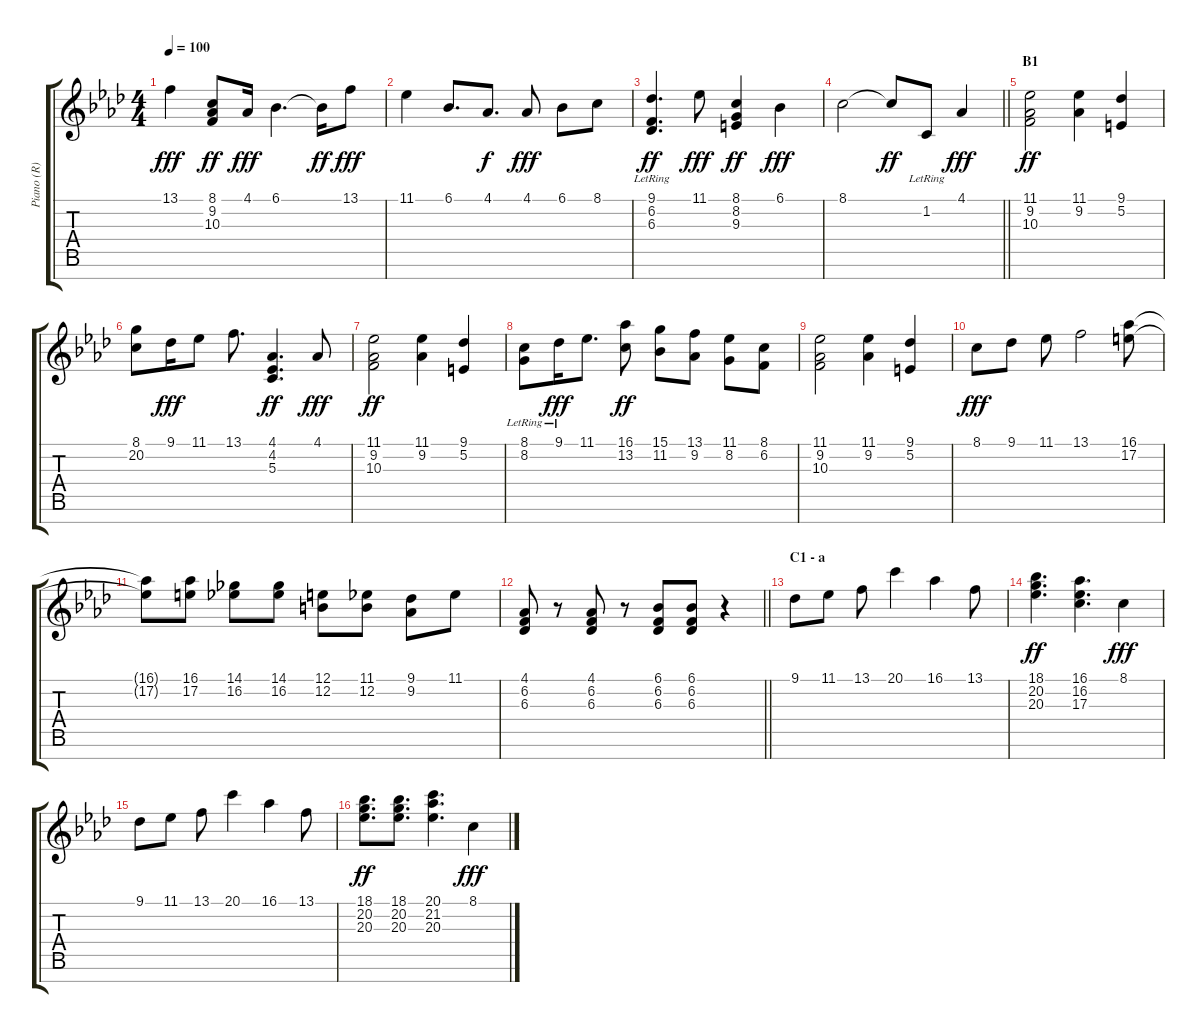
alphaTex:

\track ("Piano (R)" "Piano (R)") {instrument acousticgrandpiano}
\staff {score tabs}
\tuning (E4 B3 G3 D3 A2 E2 B1) {hide}
\ts (4 4)
\tempo 100
\clef g2
\ks ab
13.1.4{dy fff} (8.1 9.2 10.3).8{dy ff} 4.1.16{dy fff} 6.1.4{d} 6.1{t}.16{dy ff} 13.1.8{dy fff} |
11.1.4 6.1.8{d} 4.1.8{d dy f} 4.1.8{dy fff} 6.1.8 8.1.8 |
(9.1{lr} 6.2{lr} 6.3{lr}).4{d dy ff} 11.1.8{dy fff} (8.1 8.2 9.3).4{dy ff} 6.1.4{dy fff} |
\barLineRight lightlight
8.1.2 8.1{t}.8{dy ff} 1.2{lr}.8 4.1.4{dy fff} |
\section ("" "B1")
(11.1 9.2 10.3).2{dy ff} (11.1 9.2).4 (9.1 5.2).4 |
(8.1 20.2).8 9.1.16{dy fff} 11.1.8 13.1.8{d} (4.1 4.2 5.3).4{d dy ff} 4.1.8{dy fff} |
(11.1 9.2 10.3).2{dy ff} (11.1 9.2).4 (9.1 5.2).4 |
(8.1{lr} 8.2{lr}).8 9.1{lr}.16{dy fff} 11.1.8{d} (16.1 13.2).8{dy ff} (15.1 11.2).8 (13.1 9.2).8 (11.1 8.2).8 (8.1 6.2).8 |
(11.1 9.2 10.3).2 (11.1 9.2).4 (9.1 5.2).4 |
8.1.8{dy fff} 9.1.8 11.1.8 13.1.2 (16.1 17.2).8 |
(16.1{t} 17.2{t}).8 (16.1 17.2).8 (14.1 16.2).8 (14.1 16.2).8 (12.1 12.2).8 (11.1 12.2).8 (9.1 9.2).8 11.1.8 |
\barLineRight lightlight
(4.1 6.2 6.3).8 r.8 (4.1 6.2 6.3).8 r.8 (6.1 6.2 6.3).8 (6.1 6.2 6.3).8 r.4 |
\section ("" "C1 - a")
9.1.8 11.1.8 13.1.8 20.1.4 16.1.4 13.1.8 |
(18.1 20.2 20.3).4{d dy ff} (16.1 16.2 17.3).4{d} 8.1.4{dy fff} |
9.1.8 11.1.8 13.1.8 20.1.4 16.1.4 13.1.8 |
(18.1 20.2 20.3).8{d dy ff} (18.1 20.2 20.3).8{d} (20.1 21.2 20.3).4{d} 8.1.4{dy fff}
